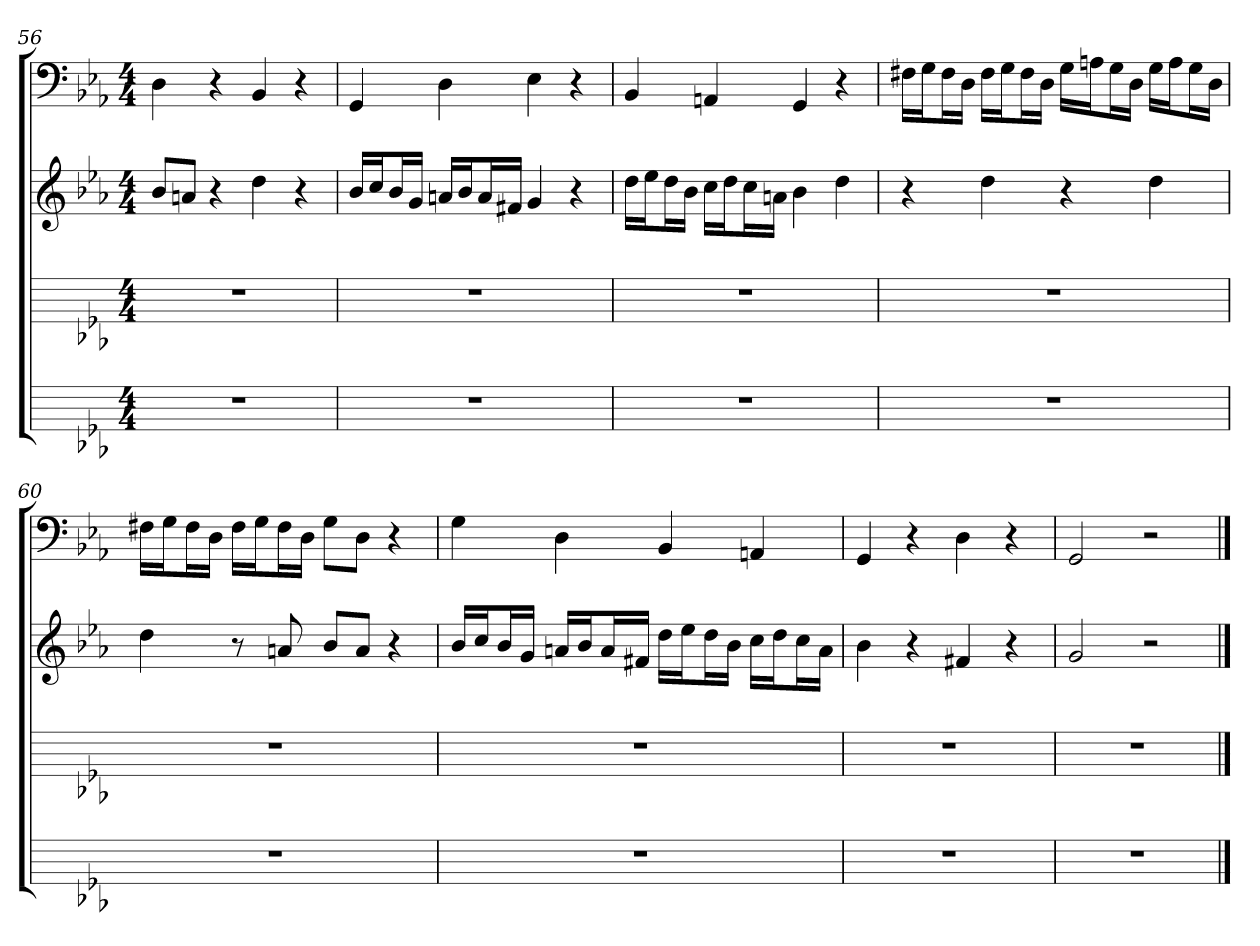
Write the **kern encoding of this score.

**kern	**kern	**kern	**kern
*part4	*part3	*part2	*part1
*staff4	*staff3	*staff2	*staff1
*	*	*	*clefF4
*k[b-e-a-]	*k[b-e-a-]	*k[b-e-a-]	*k[b-e-a-]
*E-:	*E-:	*E-:	*E-:
*M4/4	*M4/4	*M4/4	*M4/4
=56	=56	=56	=56
1r	1r	8b-L	4D
.	.	8anJ	.
.	.	4r	4r
.	.	4dd	4BB-
.	.	4r	4r
=57	=57	=57	=57
1r	1r	16b-LL	4GG
.	.	16ccJ	.
.	.	16b-L	.
.	.	16gJJ	.
.	.	16anLL	4D
.	.	16b-J	.
.	.	16aL	.
.	.	16f#XJJ	.
.	.	4g	4E-
.	.	4r	4r
=58	=58	=58	=58
1r	1r	16ddLL	4BB-
.	.	16ee-J	.
.	.	16ddL	.
.	.	16b-JJ	.
.	.	16ccLL	4AAn
.	.	16ddJ	.
.	.	16ccL	.
.	.	16anJJ	.
.	.	4b-	4GG
.	.	4dd	4r
=59	=59	=59	=59
1r	1r	4r	16F#X\LL
.	.	.	16G\J
.	.	.	16F#\L
.	.	.	16D\JJ
.	.	4dd	16F#\LL
.	.	.	16G\J
.	.	.	16F#\L
.	.	.	16D\JJ
.	.	4r	16G\LL
.	.	.	16An\J
.	.	.	16G\L
.	.	.	16D\JJ
.	.	4dd	16G\LL
.	.	.	16A\J
.	.	.	16G\L
.	.	.	16D\JJ
=60	=60	=60	=60
1r	1r	4dd	16F#X\LL
.	.	.	16G\J
.	.	.	16F#\L
.	.	.	16D\JJ
.	.	8r	16F#\LL
.	.	.	16G\J
.	.	8an	16F#\L
.	.	.	16D\JJ
.	.	8b-L	8G\L
.	.	8aJ	8D\J
.	.	4r	4r
=61	=61	=61	=61
1r	1r	16b-LL	4G
.	.	16ccJ	.
.	.	16b-L	.
.	.	16gJJ	.
.	.	16anLL	4D
.	.	16b-J	.
.	.	16aL	.
.	.	16f#XJJ	.
.	.	16ddLL	4BB-
.	.	16ee-J	.
.	.	16ddL	.
.	.	16b-JJ	.
.	.	16ccLL	4AAn
.	.	16ddJ	.
.	.	16ccL	.
.	.	16aJJ	.
=62	=62	=62	=62
1r	1r	4b-	4GG
.	.	4r	4r
.	.	4f#X	4D
.	.	4r	4r
=63	=63	=63	=63
1r	1r	2g	2GG
.	.	2r	2r
==	==	==	==
*-	*-	*-	*-
